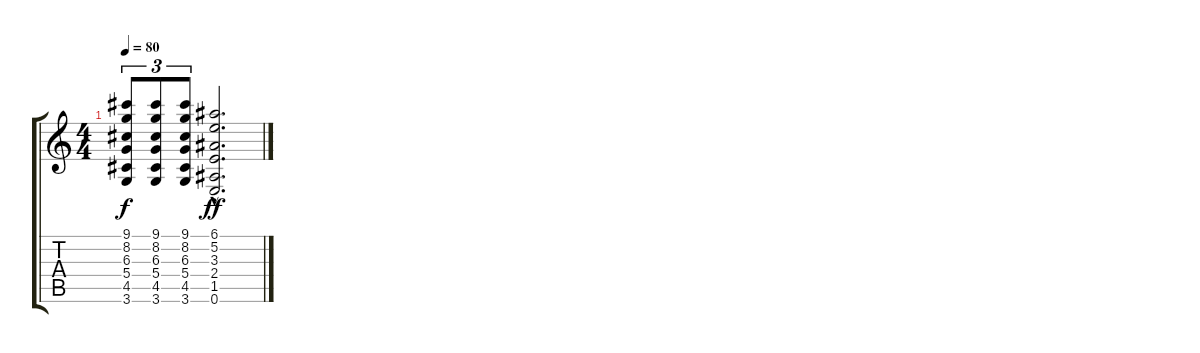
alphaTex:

\track "" {instrument acousticguitarsteel}
\staff {score tabs}
\tuning (E4 B3 G3 D3 A2 E2) {hide}
\ts (4 4)
\tempo 80
\clef g2
\ks c
(9.1 8.2 6.3 5.4 4.5 3.6).8{tu (3 2) dy f} (9.1 8.2 6.3 5.4 4.5 3.6).8{tu (3 2)} (9.1 8.2 6.3 5.4 4.5 3.6).8{tu (3 2)} (6.1{hac} 5.2{hac} 3.3{hac} 2.4{hac} 1.5{hac} 0.6{hac}).2{d dy ff}
